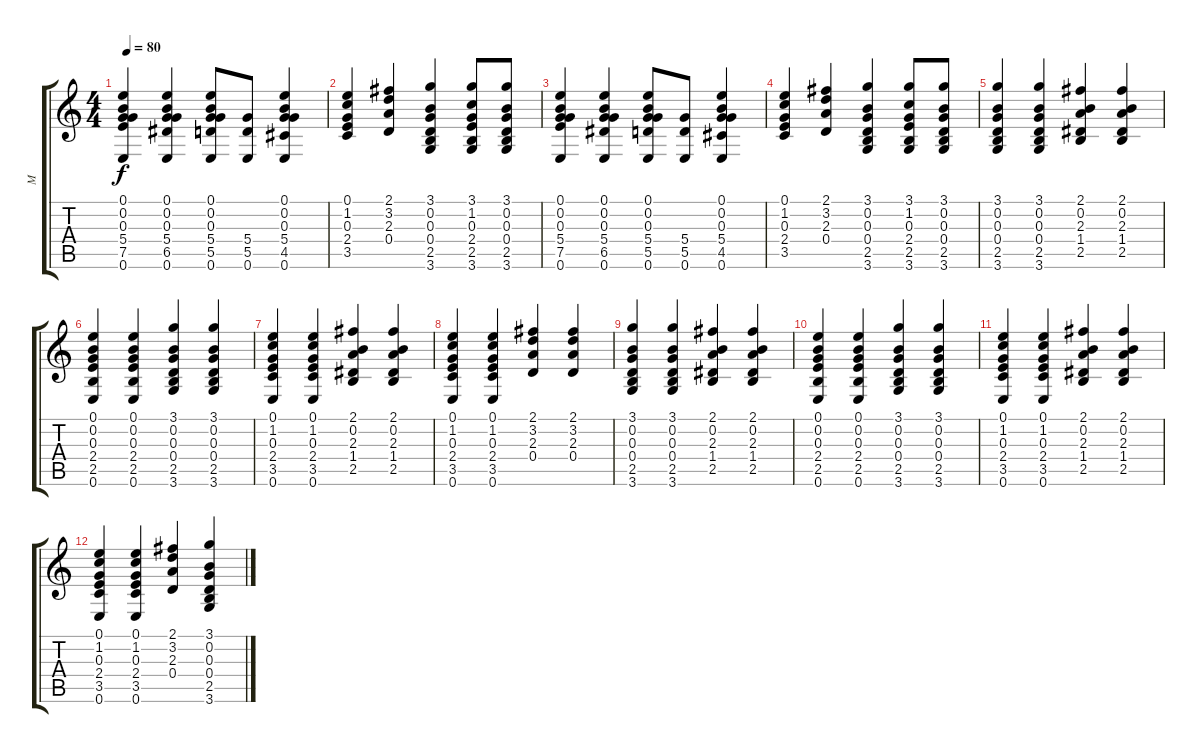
\track ("M" "M") {instrument acousticguitarnylon}
\staff {score tabs}
\tuning (E4 B3 G3 D3 A2 E2) {hide}
\ts (4 4)
\tempo 80
\clef g2
\ks c
(0.1 0.2 0.3 5.4 7.5 0.6).4{dy f} (0.1 0.2 0.3 5.4 6.5 0.6).4 (0.1 0.2 0.3 5.4 5.5 0.6).8 (5.4 5.5 0.6).8 (0.1 0.2 0.3 5.4 4.5 0.6).4 |
(0.1 1.2 0.3 2.4 3.5).4 (2.1 3.2 2.3 0.4).4 (3.1 0.2 0.3 0.4 2.5 3.6).4 (3.1 1.2 0.3 2.4 2.5 3.6).8 (3.1 0.2 0.3 0.4 2.5 3.6).8 |
(0.1 0.2 0.3 5.4 7.5 0.6).4 (0.1 0.2 0.3 5.4 6.5 0.6).4 (0.1 0.2 0.3 5.4 5.5 0.6).8 (5.4 5.5 0.6).8 (0.1 0.2 0.3 5.4 4.5 0.6).4 |
(0.1 1.2 0.3 2.4 3.5).4 (2.1 3.2 2.3 0.4).4 (3.1 0.2 0.3 0.4 2.5 3.6).4 (3.1 1.2 0.3 2.4 2.5 3.6).8 (3.1 0.2 0.3 0.4 2.5 3.6).8 |
(3.1 0.2 0.3 0.4 2.5 3.6).4 (3.1 0.2 0.3 0.4 2.5 3.6).4 (2.1 0.2 2.3 1.4 2.5).4 (2.1 0.2 2.3 1.4 2.5).4 |
(0.1 0.2 0.3 2.4 2.5 0.6).4 (0.1 0.2 0.3 2.4 2.5 0.6).4 (3.1 0.2 0.3 0.4 2.5 3.6).4 (3.1 0.2 0.3 0.4 2.5 3.6).4 |
(0.1 1.2 0.3 2.4 3.5 0.6).4 (0.1 1.2 0.3 2.4 3.5 0.6).4 (2.1 0.2 2.3 1.4 2.5).4 (2.1 0.2 2.3 1.4 2.5).4 |
(0.1 1.2 0.3 2.4 3.5 0.6).4 (0.1 1.2 0.3 2.4 3.5 0.6).4 (2.1 3.2 2.3 0.4).4 (2.1 3.2 2.3 0.4).4 |
(3.1 0.2 0.3 0.4 2.5 3.6).4 (3.1 0.2 0.3 0.4 2.5 3.6).4 (2.1 0.2 2.3 1.4 2.5).4 (2.1 0.2 2.3 1.4 2.5).4 |
(0.1 0.2 0.3 2.4 2.5 0.6).4 (0.1 0.2 0.3 2.4 2.5 0.6).4 (3.1 0.2 0.3 0.4 2.5 3.6).4 (3.1 0.2 0.3 0.4 2.5 3.6).4 |
(0.1 1.2 0.3 2.4 3.5 0.6).4 (0.1 1.2 0.3 2.4 3.5 0.6).4 (2.1 0.2 2.3 1.4 2.5).4 (2.1 0.2 2.3 1.4 2.5).4 |
(0.1 1.2 0.3 2.4 3.5 0.6).4 (0.1 1.2 0.3 2.4 3.5 0.6).4 (2.1 3.2 2.3 0.4).4 (3.1 0.2 0.3 0.4 2.5 3.6).4
